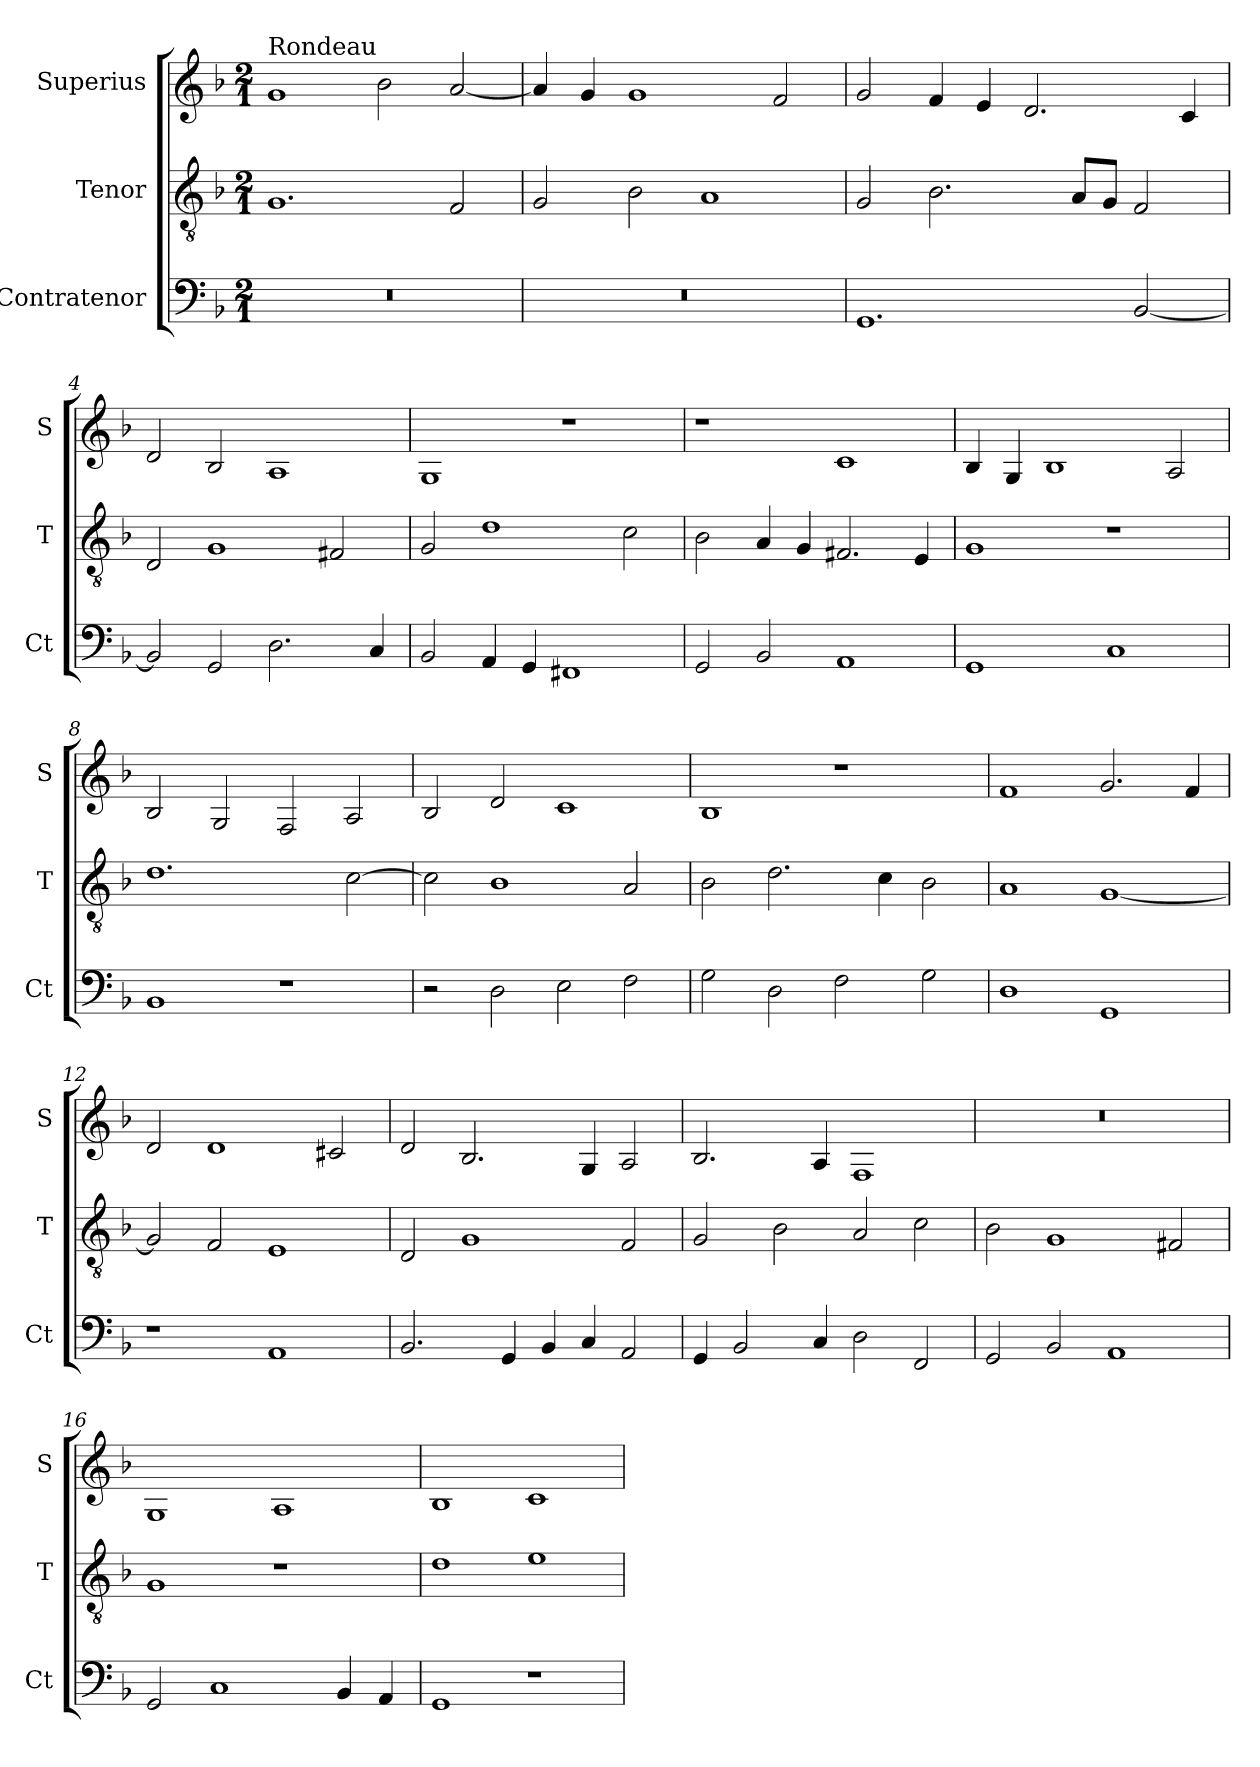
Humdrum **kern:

**kern	**kern	**kern
*part3	*part2	*part1
*staff3	*staff2	*staff1
*I"Contratenor	*I"Tenor	*I"Superius
*I'Ct	*I'T	*I'S
*clefF4	*clefGv2	*clefG2
*k[b-]	*k[b-]	*k[b-]
*M2/1	*M2/1	*M2/1
=1	=1	=1
!	!	!LO:TX:a:t=Rondeau
0r	1.G	1g
.	.	2b-\
.	2F/	[2a/
=2	=2	=2
0r	2G/	4a/]
.	.	4g/
.	2B-\	1g
.	1A	.
.	.	2f/
=3	=3	=3
1.GG	2G/	2g/
.	2.B-\	4f/
.	.	4e/
.	.	2.d/
.	8A/L	.
.	8G/J	.
[2BB-/	2F/	.
.	.	4c/
=4	=4	=4
2BB-/]	2D/	2d/
2GG/	1G	2B-/
2.D\	.	1A
.	2F#X/	.
4C/	.	.
=5	=5	=5
2BB-/	2G/	1G
4AA/	1d	.
4GG/	.	.
1FF#X	.	1r
.	2c\	.
=6	=6	=6
2GG/	2B-\	1r
2BB-/	4A/	.
.	4G/	.
1AA	2.F#X/	1c
.	4E/	.
=7	=7	=7
1GG	1G	4B-/
.	.	4G/
.	.	1B-
1C	1r	.
.	.	2A/
=8	=8	=8
1BB-	1.d	2B-/
.	.	2G/
1r	.	2F/
.	[2c\	2A/
=9	=9	=9
2r	2c\]	2B-/
2D\	1B-	2d/
2E\	.	1c
2F\	2A/	.
=10	=10	=10
2G\	2B-\	1B-
2D\	2.d\	.
2F\	.	1r
.	4c\	.
2G\	2B-\	.
=11	=11	=11
1D	1A	1f
1GG	[1G	2.g/
.	.	4f/
=12	=12	=12
1r	2G/]	2d/
.	2F/	1d
1AA	1E	.
.	.	2c#X/
=13	=13	=13
2.BB-/	2D/	2d/
.	1G	2.B-/
4GG/	.	.
4BB-/	.	.
4C/	.	4G/
2AA/	2F/	2A/
=14	=14	=14
4GG/	2G/	2.B-/
2BB-/	.	.
.	2B-\	.
4C/	.	4A/
2D\	2A/	1F
2FF/	2c\	.
=15	=15	=15
2GG/	2B-\	0r
2BB-/	1G	.
1AA	.	.
.	2F#X/	.
=16	=16	=16
2GG/	1G	1G
1C	.	.
.	1r	1A
4BB-/	.	.
4AA/	.	.
=17	=17	=17
1GG	1d	1B-
1r	1e	1c
=	=	=
*-	*-	*-
